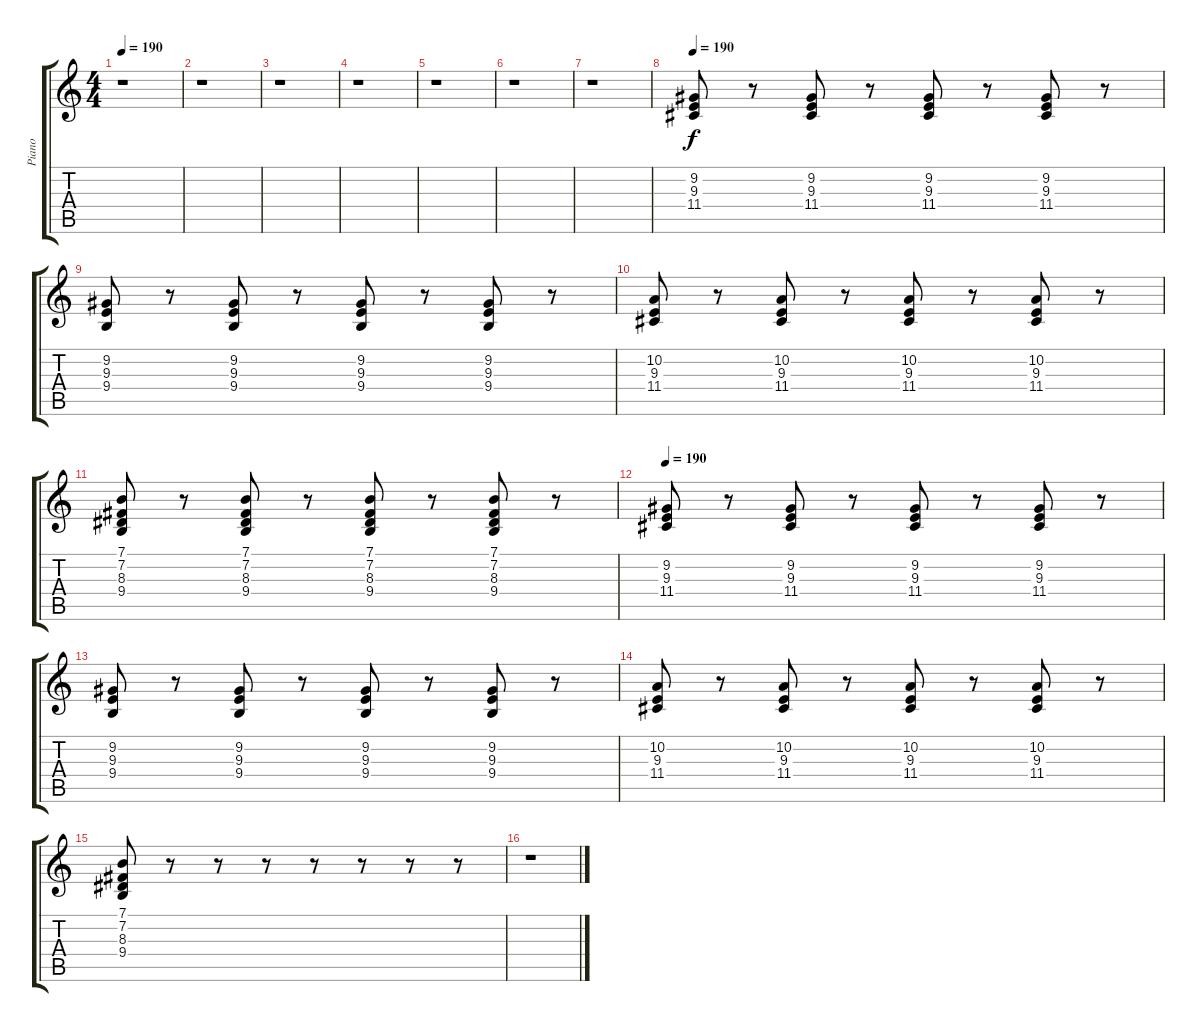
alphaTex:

\track ("Piano" "Piano") {instrument acousticgrandpiano}
\staff {score tabs}
\tuning (E4 B3 G3 D3 A2 E2) {hide}
\ts (4 4)
\tempo 190
\clef g2
\ks c
r.1{dy f} |
r.1 |
r.1 |
r.1 |
r.1 |
r.1 |
r.1 |
\tempo 190
(9.2 9.3 11.4).8 r.8 (9.2 9.3 11.4).8 r.8 (9.2 9.3 11.4).8 r.8 (9.2 9.3 11.4).8 r.8 |
(9.2 9.3 9.4).8 r.8 (9.2 9.3 9.4).8 r.8 (9.2 9.3 9.4).8 r.8 (9.2 9.3 9.4).8 r.8 |
(10.2 9.3 11.4).8 r.8 (10.2 9.3 11.4).8 r.8 (10.2 9.3 11.4).8 r.8 (10.2 9.3 11.4).8 r.8 |
(7.1 7.2 8.3 9.4).8 r.8 (7.1 7.2 8.3 9.4).8 r.8 (7.1 7.2 8.3 9.4).8 r.8 (7.1 7.2 8.3 9.4).8 r.8 |
\tempo 190
(9.2 9.3 11.4).8 r.8 (9.2 9.3 11.4).8 r.8 (9.2 9.3 11.4).8 r.8 (9.2 9.3 11.4).8 r.8 |
(9.2 9.3 9.4).8 r.8 (9.2 9.3 9.4).8 r.8 (9.2 9.3 9.4).8 r.8 (9.2 9.3 9.4).8 r.8 |
(10.2 9.3 11.4).8 r.8 (10.2 9.3 11.4).8 r.8 (10.2 9.3 11.4).8 r.8 (10.2 9.3 11.4).8 r.8 |
(7.1 7.2 8.3 9.4).8 r.8 r.8 r.8 r.8 r.8 r.8 r.8 |
r.1
